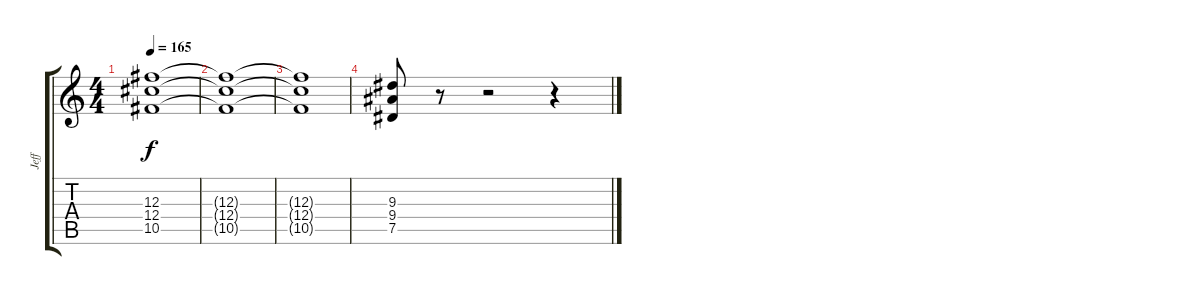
\track ("Jeff" "Jeff") {instrument distortionguitar}
\staff {score tabs}
\tuning (Eb4 Bb3 Gb3 Db3 Ab2 Eb2) {hide}
\ts (4 4)
\tempo 165
\clef g2
\ks c
(12.3{t} 12.4{t} 10.5{t}).1{dy f} |
(12.3{t} 12.4{t} 10.5{t}).1 |
(12.3{t} 12.4{t} 10.5{t}).1 |
(9.3 9.4 7.5).8 r.8 r.2 r.4
